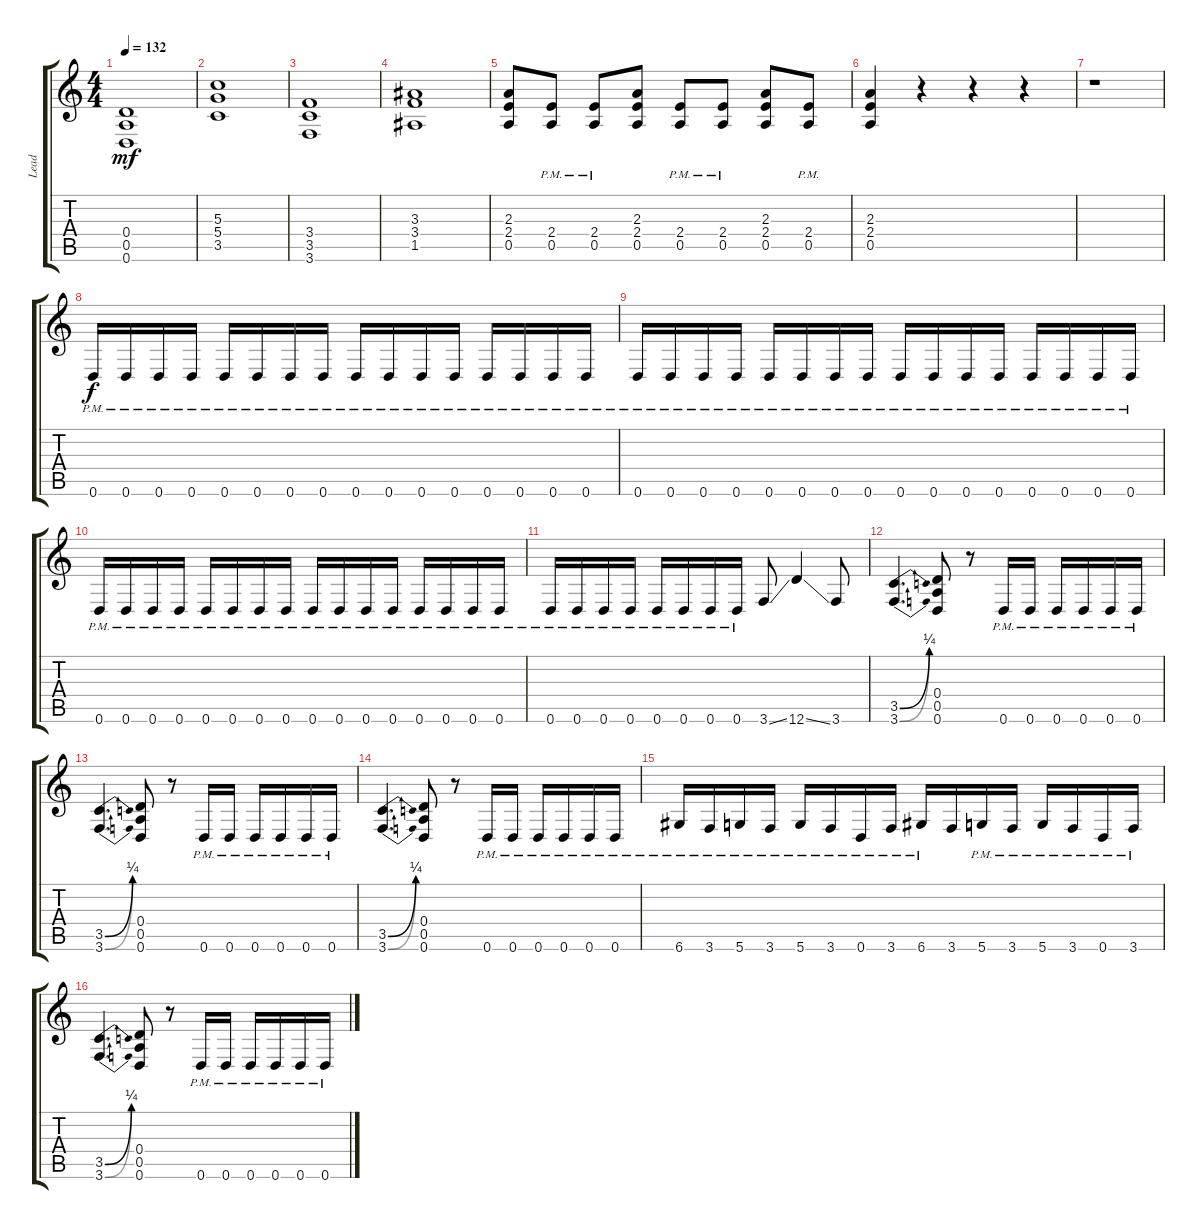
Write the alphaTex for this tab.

\track ("Lead" "Lead") {instrument distortionguitar}
\staff {score tabs}
\tuning (E4 B3 G3 D3 A2 D2) {hide}
\ts (4 4)
\tempo 132
\clef g2
\ks c
(0.4 0.5 0.6).1{dy mf} |
(5.3 5.4 3.5).1 |
(3.4 3.5 3.6).1 |
(3.3 3.4 1.5).1 |
(2.3 2.4 0.5).8 (2.4{pm} 0.5{pm}).8 (2.4{pm} 0.5{pm}).8 (2.3 2.4 0.5).8 (2.4{pm} 0.5{pm}).8 (2.4{pm} 0.5{pm}).8 (2.3 2.4 0.5).8 (2.4{pm} 0.5{pm}).8 |
(2.3 2.4 0.5).4 r.4 r.4 r.4 |
r.1 |
0.6{pm}.16{dy f} 0.6{pm}.16 0.6{pm}.16 0.6{pm}.16 0.6{pm}.16 0.6{pm}.16 0.6{pm}.16 0.6{pm}.16 0.6{pm}.16 0.6{pm}.16 0.6{pm}.16 0.6{pm}.16 0.6{pm}.16 0.6{pm}.16 0.6{pm}.16 0.6{pm}.16 |
0.6{pm}.16 0.6{pm}.16 0.6{pm}.16 0.6{pm}.16 0.6{pm}.16 0.6{pm}.16 0.6{pm}.16 0.6{pm}.16 0.6{pm}.16 0.6{pm}.16 0.6{pm}.16 0.6{pm}.16 0.6{pm}.16 0.6{pm}.16 0.6{pm}.16 0.6{pm}.16 |
0.6{pm}.16 0.6{pm}.16 0.6{pm}.16 0.6{pm}.16 0.6{pm}.16 0.6{pm}.16 0.6{pm}.16 0.6{pm}.16 0.6{pm}.16 0.6{pm}.16 0.6{pm}.16 0.6{pm}.16 0.6{pm}.16 0.6{pm}.16 0.6{pm}.16 0.6{pm}.16 |
0.6{pm}.16 0.6{pm}.16 0.6{pm}.16 0.6{pm}.16 0.6{pm}.16 0.6{pm}.16 0.6{pm}.16 0.6{pm}.16 3.6{ss}.8 12.6{ss}.4 3.6.8 |
(3.5{be (bend 0 0 60 1)} 3.6{be (bend 0 0 60 1)}).4{d} (0.4 0.5 0.6).8 r.8 0.6{pm}.16 0.6{pm}.16 0.6{pm}.16 0.6{pm}.16 0.6{pm}.16 0.6{pm}.16 |
(3.5{be (bend 0 0 60 1)} 3.6{be (bend 0 0 60 1)}).4{d} (0.4 0.5 0.6).8 r.8 0.6{pm}.16 0.6{pm}.16 0.6{pm}.16 0.6{pm}.16 0.6{pm}.16 0.6{pm}.16 |
(3.5{be (bend 0 0 60 1)} 3.6{be (bend 0 0 60 1)}).4{d} (0.4 0.5 0.6).8 r.8 0.6{pm}.16 0.6{pm}.16 0.6{pm}.16 0.6{pm}.16 0.6{pm}.16 0.6{pm}.16 |
6.6{pm}.16 3.6{pm}.16 5.6{pm}.16 3.6{pm}.16 5.6{pm}.16 3.6{pm}.16 0.6{pm}.16 3.6{pm}.16 6.6{pm}.16 3.6.16 5.6{pm}.16 3.6{pm}.16 5.6{pm}.16 3.6{pm}.16 0.6{pm}.16 3.6{pm}.16 |
(3.5{be (bend 0 0 60 1)} 3.6{be (bend 0 0 60 1)}).4{d} (0.4 0.5 0.6).8 r.8 0.6{pm}.16 0.6{pm}.16 0.6{pm}.16 0.6{pm}.16 0.6{pm}.16 0.6{pm}.16
